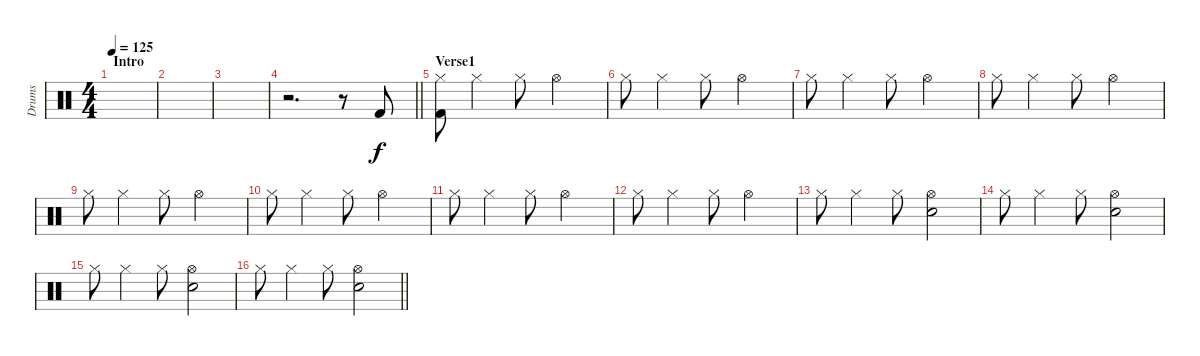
\track ("Drums" "Drums") {instrument percussion}
\staff {score}
\articulation defaults
\ts (4 4)
\section ("" "Intro")
\tempo 125
\clef neutral
\ks c
|
|
|
\barLineRight lightlight
r.2{d} r.8 "Kick (hit) 2".8 |
\section ("" "Verse1")
("Hi-Hat (closed)" "Kick (hit) 2").8 "Hi-Hat (closed)".4 "Hi-Hat (closed)".8 "Hi-Hat (open)".2 |
"Hi-Hat (closed)".8 "Hi-Hat (closed)".4 "Hi-Hat (closed)".8 "Hi-Hat (open)".2 |
"Hi-Hat (closed)".8 "Hi-Hat (closed)".4 "Hi-Hat (closed)".8 "Hi-Hat (open)".2 |
"Hi-Hat (closed)".8 "Hi-Hat (closed)".4 "Hi-Hat (closed)".8 "Hi-Hat (open)".2 |
"Hi-Hat (closed)".8 "Hi-Hat (closed)".4 "Hi-Hat (closed)".8 "Hi-Hat (open)".2 |
"Hi-Hat (closed)".8 "Hi-Hat (closed)".4 "Hi-Hat (closed)".8 "Hi-Hat (open)".2 |
"Hi-Hat (closed)".8 "Hi-Hat (closed)".4 "Hi-Hat (closed)".8 "Hi-Hat (open)".2 |
"Hi-Hat (closed)".8 "Hi-Hat (closed)".4 "Hi-Hat (closed)".8 "Hi-Hat (open)".2 |
"Hi-Hat (closed)".8 "Hi-Hat (closed)".4 "Hi-Hat (closed)".8 ("Hi-Hat (open)" "Electric Snare (hit)").2 |
"Hi-Hat (closed)".8 "Hi-Hat (closed)".4 "Hi-Hat (closed)".8 ("Hi-Hat (open)" "Electric Snare (hit)").2 |
"Hi-Hat (closed)".8 "Hi-Hat (closed)".4 "Hi-Hat (closed)".8 ("Hi-Hat (open)" "Electric Snare (hit)").2 |
\barLineRight lightlight "Hi-Hat (closed)".8 "Hi-Hat (closed)".4 "Hi-Hat (closed)".8
("Hi-Hat (open)" "Electric Snare (hit)").2
